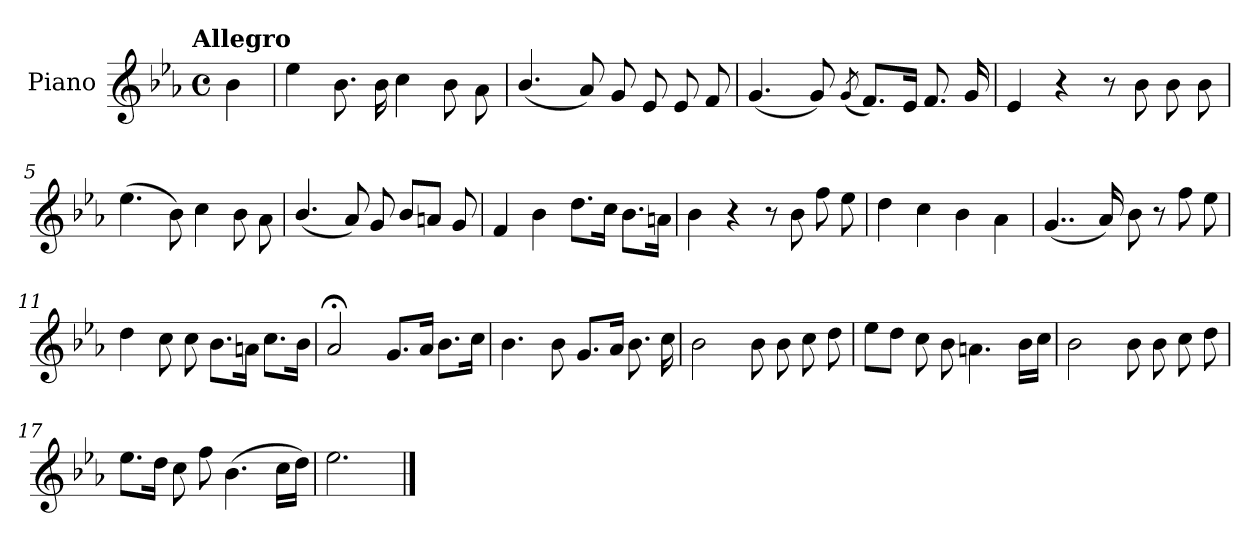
**kern
*part1
*staff1
*I"Piano
*I'Pno.
*clefG2
*k[b-e-a-]
!!LO:TX:omd:t=Allegro
*M4/4
*met(c)
*MM144
=
4b-\
=1
4ee-\
8.b-\
16b-\
4cc\
8b-\
8a-\
=2
(<4.b-/
8a-/)
8g/
8e-/
8e-/
8f/
=3
(<4.g/
8g/)
(<8qg/
8.f/L)
16e-/Jk
8.f/
16g/
!!LO:LB:g=z
=4
4e-/
4r
8r
8b-\
8b-\
8b-\
=5
(>4.ee-\
8b-\)
4cc\
8b-\
8a-\
=6
(<4.b-/
8a-/)
8g/
8b-/L
8an/J
8g/
=7
4f/
4b-\
8.dd\L
16cc\Jk
8.b-\L
16an\Jk
=8
4b-\
4r
8r
8b-\
8ff\
8ee-\
!!LO:LB:g=z
=9
4dd\
4cc\
4b-\
4a-\
=10
(<4..g/
16a-/)
8b-\
8r
8ff\
8ee-\
=11
4dd\
8cc\
8cc\
8.b-\L
16an\Jk
8.cc\L
16b-\Jk
=12
2a-;</
8.g/L
16a-/Jk
8.b-\L
16cc\Jk
=13
4.b-\
8b-\
8.g/L
16a-/Jk
8.b-\
16cc\
!!LO:LB:g=z
=14
2b-\
8b-\
8b-\
8cc\
8dd\
=15
8ee-\L
8dd\J
8cc\
8b-\
4.an\
16b-\LL
16cc\JJ
=16
2b-\
8b-\
8b-\
8cc\
8dd\
=17
8.ee-\L
16dd\Jk
8cc\
8ff\
(>4.b-\
16cc\LL
16dd\JJ)
=18
2.ee-\
==
*-
